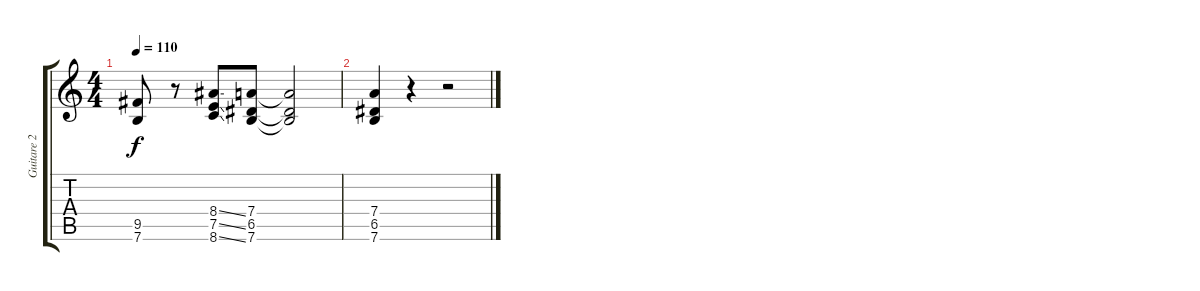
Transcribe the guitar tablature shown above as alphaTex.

\track ("Guitare 2" "Guitare 2") {instrument overdrivenguitar}
\staff {score tabs}
\tuning (E4 B3 G3 D3 A2 E2) {hide}
\ts (4 4)
\tempo 110
\clef g2
\ks c
(9.5 7.6).8{dy f} r.8 (8.4{ss} 7.5{ss} 8.6{ss}).8 (7.4 6.5 7.6).8 (7.4{t} 6.5{t} 7.6{t}).2 |
(7.4 6.5 7.6).4 r.4 r.2
